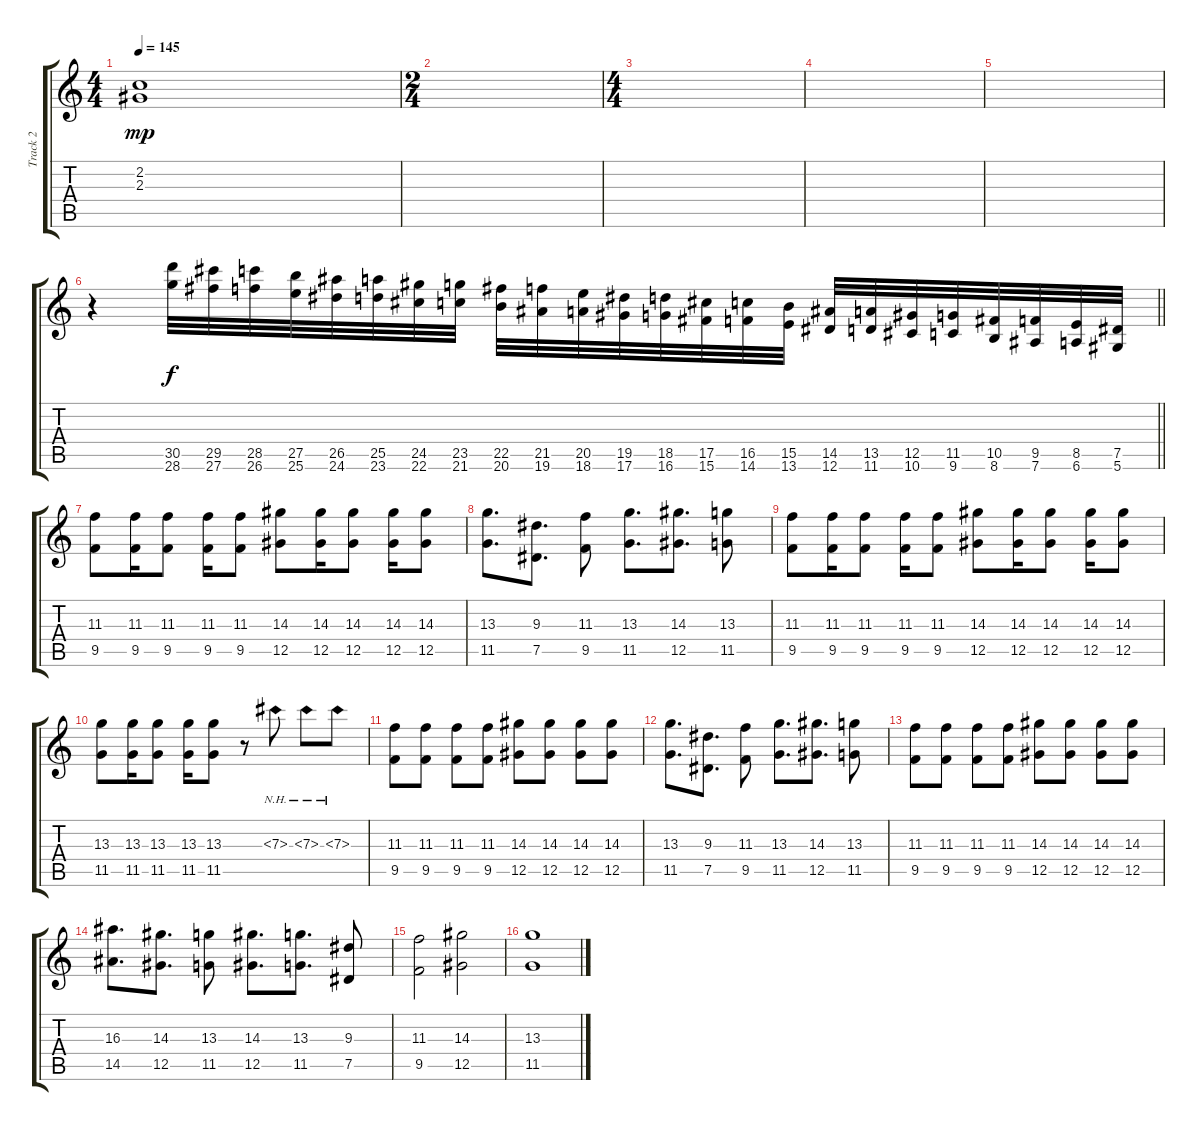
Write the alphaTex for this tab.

\track ("Track 2" "Track 2") {instrument distortionguitar}
\staff {score tabs}
\tuning (Eb4 Bb3 Gb3 Db3 Ab2 Eb2) {hide}
\ts (4 4)
\tempo 145
\clef g2
\ks c
(2.2{t} 2.3{t}).1{dy mp} |
\ts (2 4)
|
\ts (4 4)
|
|
|
\barLineRight lightlight
r.4 (30.5 28.6).32{dy f} (29.5 27.6).32 (28.5 26.6).32 (27.5 25.6).32 (26.5 24.6).32 (25.5 23.6).32 (24.5 22.6).32 (23.5 21.6).32 (22.5 20.6).32 (21.5 19.6).32 (20.5 18.6).32 (19.5 17.6).32 (18.5 16.6).32 (17.5 15.6).32 (16.5 14.6).32 (15.5 13.6).32 (14.5 12.6).32 (13.5 11.6).32 (12.5 10.6).32 (11.5 9.6).32 (10.5 8.6).32 (9.5 7.6).32 (8.5 6.6).32 (7.5 5.6).32 |
(11.3 9.5).8 (11.3 9.5).16 (11.3 9.5).8 (11.3 9.5).16 (11.3 9.5).8 (14.3 12.5).8 (14.3 12.5).16 (14.3 12.5).8 (14.3 12.5).16 (14.3 12.5).8 |
(13.3 11.5).8{d} (9.3 7.5).8{d} (11.3 9.5).8 (13.3 11.5).8{d} (14.3 12.5).8{d} (13.3 11.5).8 |
(11.3 9.5).8 (11.3 9.5).16 (11.3 9.5).8 (11.3 9.5).16 (11.3 9.5).8 (14.3 12.5).8 (14.3 12.5).16 (14.3 12.5).8 (14.3 12.5).16 (14.3 12.5).8 |
(13.3 11.5).8 (13.3 11.5).16 (13.3 11.5).8 (13.3 11.5).16 (13.3 11.5).8 r.8 7.3{nh}.8 7.3{nh}.8 7.3{nh}.8 |
(11.3 9.5).8 (11.3 9.5).8 (11.3 9.5).8 (11.3 9.5).8 (14.3 12.5).8 (14.3 12.5).8 (14.3 12.5).8 (14.3 12.5).8 |
(13.3 11.5).8{d} (9.3 7.5).8{d} (11.3 9.5).8 (13.3 11.5).8{d} (14.3 12.5).8{d} (13.3 11.5).8 |
(11.3 9.5).8 (11.3 9.5).8 (11.3 9.5).8 (11.3 9.5).8 (14.3 12.5).8 (14.3 12.5).8 (14.3 12.5).8 (14.3 12.5).8 |
(16.3 14.5).8{d} (14.3 12.5).8{d} (13.3 11.5).8 (14.3 12.5).8{d} (13.3 11.5).8{d} (9.3 7.5).8 |
(11.3 9.5).2 (14.3 12.5).2 |
(13.3 11.5).1
